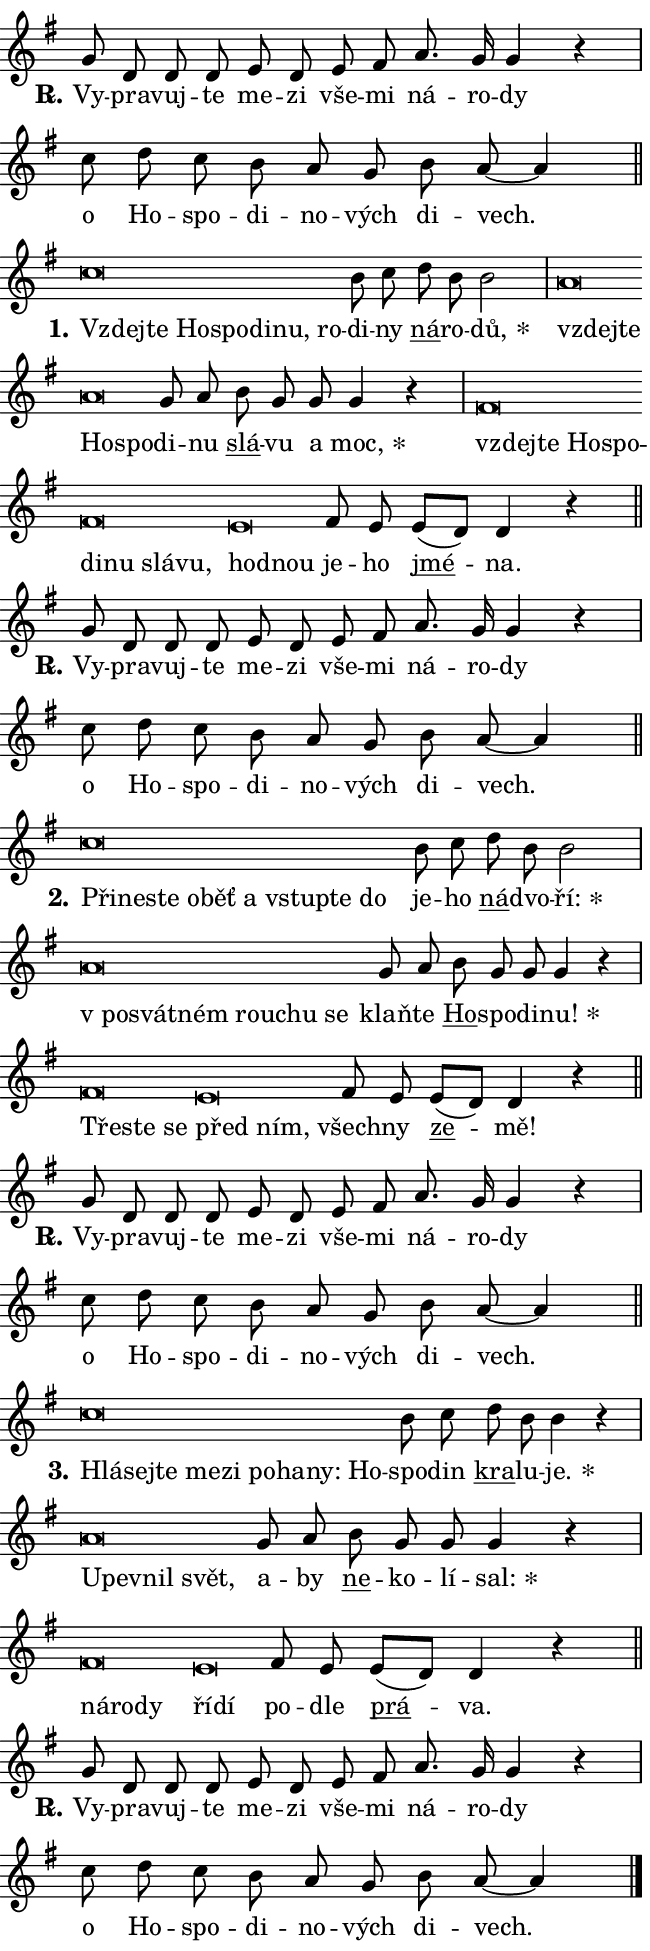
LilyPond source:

\version "2.24.0"
\header { tagline = "" }
\paper {
  indent = 0\cm
  top-margin = 0\cm
  right-margin = 0.13\cm % to fit lyric hyphens
  bottom-margin = 0\cm
  left-margin = 0\cm
  paper-width = 11\cm
  page-breaking = #ly:one-page-breaking
  system-system-spacing.basic-distance = #11
  score-system-spacing.basic-distance = #11
  ragged-last = ##f
}


%% Author: Thomas Morley
%% https://lists.gnu.org/archive/html/lilypond-user/2020-05/msg00002.html
#(define (line-position grob)
"Returns position of @var[grob} in current system:
   @code{'start}, if at first time-step
   @code{'end}, if at last time-step
   @code{'middle} otherwise
"
  (let* ((col (ly:item-get-column grob))
         (ln (ly:grob-object col 'left-neighbor))
         (rn (ly:grob-object col 'right-neighbor))
         (col-to-check-left (if (ly:grob? ln) ln col))
         (col-to-check-right (if (ly:grob? rn) rn col))
         (break-dir-left
           (and
             (ly:grob-property col-to-check-left 'non-musical #f)
             (ly:item-break-dir col-to-check-left)))
         (break-dir-right
           (and
             (ly:grob-property col-to-check-right 'non-musical #f)
             (ly:item-break-dir col-to-check-right))))
        (cond ((eqv? 1 break-dir-left) 'start)
              ((eqv? -1 break-dir-right) 'end)
              (else 'middle))))

#(define (tranparent-at-line-position vctor)
  (lambda (grob)
  "Relying on @code{line-position} select the relevant enry from @var{vctor}.
Used to determine transparency,"
    (case (line-position grob)
      ((end) (not (vector-ref vctor 0)))
      ((middle) (not (vector-ref vctor 1)))
      ((start) (not (vector-ref vctor 2))))))

noteHeadBreakVisibility =
#(define-music-function (break-visibility)(vector?)
"Makes @code{NoteHead}s transparent relying on @var{break-visibility}"
#{
  \override NoteHead.transparent =
    #(tranparent-at-line-position break-visibility)
#})

#(define delete-ledgers-for-transparent-note-heads
  (lambda (grob)
    "Reads whether a @code{NoteHead} is transparent.
If so this @code{NoteHead} is removed from @code{'note-heads} from
@var{grob}, which is supposed to be @code{LedgerLineSpanner}.
As a result ledgers are not printed for this @code{NoteHead}"
    (let* ((nhds-array (ly:grob-object grob 'note-heads))
           (nhds-list
             (if (ly:grob-array? nhds-array)
                 (ly:grob-array->list nhds-array)
                 '()))
           ;; Relies on the transparent-property being done before
           ;; Staff.LedgerLineSpanner.after-line-breaking is executed.
           ;; This is fragile ...
           (to-keep
             (remove
               (lambda (nhd)
                 (ly:grob-property nhd 'transparent #f))
               nhds-list)))
      ;; TODO find a better method to iterate over grob-arrays, similiar
      ;; to filter/remove etc for lists
      ;; For now rebuilt from scratch
      (set! (ly:grob-object grob 'note-heads)  '())
      (for-each
        (lambda (nhd)
          (ly:pointer-group-interface::add-grob grob 'note-heads nhd))
        to-keep))))

squashNotes = {
  \override NoteHead.X-extent = #'(-0.2 . 0.2)
  \override NoteHead.Y-extent = #'(-0.75 . 0)
  \override NoteHead.stencil =
    #(lambda (grob)
       (let ((pos (ly:grob-property grob 'staff-position)))
         (begin
           (if (< pos -7) (display "ERROR: Lower brevis then expected\n") (display ""))
           (if (<= pos -6) ly:text-interface::print ly:note-head::print))))
}
unSquashNotes = {
  \revert NoteHead.X-extent
  \revert NoteHead.Y-extent
  \revert NoteHead.stencil
}

hideNotes = \noteHeadBreakVisibility #begin-of-line-visible
unHideNotes = \noteHeadBreakVisibility #all-visible

% work-around for resetting accidentals
% https://lilypond.org/doc/v2.23/Documentation/notation/displaying-rhythms#unmetered-music
cadenzaMeasure = {
  \cadenzaOff
  \partial 1024 s1024
  \cadenzaOn
}

#(define-markup-command (accent layout props text) (markup?)
  "Underline accented syllable"
  (interpret-markup layout props
    #{\markup \override #'(offset . 4.3) \underline { #text }#}))

responsum = \markup \concat {
  "R" \hspace #-1.05 \path #0.1 #'((moveto 0 0.07) (lineto 0.9 0.8)) \hspace #0.05 "."
}

spaceSize = #0.6828661417322834 % exact space size for TeX Gyre Schola

\layout {
  \context {
    \Staff
    \remove "Time_signature_engraver"
    \override LedgerLineSpanner.after-line-breaking = #delete-ledgers-for-transparent-note-heads
  }
  \context {
    \Lyrics {
      \override LyricSpace.minimum-distance = \spaceSize
      \override LyricText.font-name = #"TeX Gyre Schola"
      \override LyricText.font-size = 1
      \override StanzaNumber.font-name = #"TeX Gyre Schola Bold"
      \override StanzaNumber.font-size = 1
    }
  }
  \context {
    \Score 
    \override NoteHead.text =
      #(lambda (grob) 
        (let ((pos (ly:grob-property grob 'staff-position)))
          #{\markup {
            \combine
              \halign #-0.55 \raise #(if (= pos -6) 0 0.5) \override #'(thickness . 2) \draw-line #'(3.2 . 0)
              \musicglyph "noteheads.sM1"
          }#}))
  }
}

% magnetic-lyrics.ily
%
%   written by
%     Jean Abou Samra <jean@abou-samra.fr>
%     Werner Lemberg <wl@gnu.org>
%
%   adapted by
%     Jiri Hon <jiri.hon@gmail.com>
%
% Version 2022-Apr-15

% https://www.mail-archive.com/lilypond-user@gnu.org/msg149350.html

#(define (Left_hyphen_pointer_engraver context)
   "Collect syllable-hyphen-syllable occurrences in lyrics and store
them in properties.  This engraver only looks to the left.  For
example, if the lyrics input is @code{foo -- bar}, it does the
following.

@itemize @bullet
@item
Set the @code{text} property of the @code{LyricHyphen} grob between
@q{foo} and @q{bar} to @code{foo}.

@item
Set the @code{left-hyphen} property of the @code{LyricText} grob with
text @q{foo} to the @code{LyricHyphen} grob between @q{foo} and
@q{bar}.
@end itemize

Use this auxiliary engraver in combination with the
@code{lyric-@/text::@/apply-@/magnetic-@/offset!} hook."
   (let ((hyphen #f)
         (text #f))
     (make-engraver
      (acknowledgers
       ((lyric-syllable-interface engraver grob source-engraver)
        (set! text grob)))
      (end-acknowledgers
       ((lyric-hyphen-interface engraver grob source-engraver)
        ;(when (not (grob::has-interface grob 'lyric-space-interface))
          (set! hyphen grob)));)
      ((stop-translation-timestep engraver)
       (when (and text hyphen)
         (ly:grob-set-object! text 'left-hyphen hyphen))
       (set! text #f)
       (set! hyphen #f)))))

#(define (lyric-text::apply-magnetic-offset! grob)
   "If the space between two syllables is less than the value in
property @code{LyricText@/.details@/.squash-threshold}, move the right
syllable to the left so that it gets concatenated with the left
syllable.

Use this function as a hook for
@code{LyricText@/.after-@/line-@/breaking} if the
@code{Left_@/hyphen_@/pointer_@/engraver} is active."
   (let ((hyphen (ly:grob-object grob 'left-hyphen #f)))
     (when hyphen
       (let ((left-text (ly:spanner-bound hyphen LEFT)))
         (when (grob::has-interface left-text 'lyric-syllable-interface)
           (let* ((common (ly:grob-common-refpoint grob left-text X))
                  (this-x-ext (ly:grob-extent grob common X))
                  (left-x-ext
                   (begin
                     ;; Trigger magnetism for left-text.
                     (ly:grob-property left-text 'after-line-breaking)
                     (ly:grob-extent left-text common X)))
                  ;; `delta` is the gap width between two syllables.
                  (delta (- (interval-start this-x-ext)
                            (interval-end left-x-ext)))
                  (details (ly:grob-property grob 'details))
                  (threshold (assoc-get 'squash-threshold details 0.2)))
             (when (< delta threshold)
               (let* (;; We have to manipulate the input text so that
                      ;; ligatures crossing syllable boundaries are not
                      ;; disabled.  For languages based on the Latin
                      ;; script this is essentially a beautification.
                      ;; However, for non-Western scripts it can be a
                      ;; necessity.
                      (lt (ly:grob-property left-text 'text))
                      (rt (ly:grob-property grob 'text))
                      (is-space (grob::has-interface hyphen 'lyric-space-interface))
                      (space (if is-space " " ""))
                      (extra-delta (if is-space spaceSize 0))
                      ;; Append new syllable.
                      (ltrt-space (if (and (string? lt) (string? rt))
                                (string-append lt space rt)
                                (make-concat-markup (list lt space rt))))
                      ;; Right-align `ltrt` to the right side.
                      (ltrt-space-markup (grob-interpret-markup
                               grob
                               (make-translate-markup
                                (cons (interval-length this-x-ext) 0)
                                (make-right-align-markup ltrt-space)))))
                 (begin
                   ;; Don't print `left-text`.
                   (ly:grob-set-property! left-text 'stencil #f)
                   ;; Set text and stencil (which holds all collected
                   ;; syllables so far) and shift it to the left.
                   (ly:grob-set-property! grob 'text ltrt-space)
                   (ly:grob-set-property! grob 'stencil ltrt-space-markup)
                   (ly:grob-translate-axis! grob (- (- delta extra-delta)) X))))))))))


#(define (lyric-hyphen::displace-bounds-first grob)
   ;; Make very sure this callback isn't triggered too early.
   (let ((left (ly:spanner-bound grob LEFT))
         (right (ly:spanner-bound grob RIGHT)))
     (ly:grob-property left 'after-line-breaking)
     (ly:grob-property right 'after-line-breaking)
     (ly:lyric-hyphen::print grob)))

squashThreshold = #0.4

\layout {
  \context {
    \Lyrics
    \consists #Left_hyphen_pointer_engraver
    \override LyricText.after-line-breaking =
      #lyric-text::apply-magnetic-offset!
    \override LyricHyphen.stencil = #lyric-hyphen::displace-bounds-first
    \override LyricText.details.squash-threshold = \squashThreshold
    \override LyricHyphen.minimum-distance = 0
    \override LyricHyphen.minimum-length = \squashThreshold
  }
}

squashText = \override LyricText.details.squash-threshold = 9999
unSquashText = \override LyricText.details.squash-threshold = \squashThreshold

leftText = \override LyricText.self-alignment-X = #LEFT
unLeftText = \revert LyricText.self-alignment-X

starOffset = #(lambda (grob) 
                (let ((x_offset (ly:self-alignment-interface::aligned-on-x-parent grob)))
                  (if (= x_offset 0) 0 (+ x_offset 1.2))))

star = #(define-music-function (syllable)(string?)
"Append star separator at the end of a syllable"
#{
  \once \override LyricText.X-offset = #starOffset
  \lyricmode { \markup {
    #syllable
    \override #'((font-name . "TeX Gyre Schola Bold")) \hspace #0.2 \lower #0.65 \larger "*"
  } }
#})

starAccent = #(define-music-function (syllable)(string?)
"Append star separator at the end of a syllable and make accent"
#{
  \once \override LyricText.X-offset = #starOffset
  \lyricmode { \markup {
    \accent #syllable
    \override #'((font-name . "TeX Gyre Schola Bold")) \hspace #0.2 \lower #0.65 \larger "*"
  } }
#})

breath = #(define-music-function (syllable)(string?)
"Append breathing indicator at the end of a syllable"
#{
  \lyricmode { \markup { #syllable "+" } }
#})

optionalBreath = #(define-music-function (syllable)(string?)
"Append optional breathing indicator at the end of a syllable"
#{
  \lyricmode { \markup { #syllable "(+)" } }
#})


\score {
    <<
        \new Voice = "melody" { \cadenzaOn \key g \major \relative { g'8 d d d e d e fis \bar "" a8. g16 g4 r \cadenzaMeasure \bar "|" c8 d c b \bar "" a g b a~ a4 \cadenzaMeasure \bar "||" \break } }
        \new Lyrics \lyricsto "melody" { \lyricmode { \set stanza = \responsum
Vy -- pra -- vuj -- te me -- zi vše -- mi ná -- ro -- dy o Ho -- spo -- di -- no -- vých di -- vech. } }
    >>
    \layout {}
}

\score {
    <<
        \new Voice = "melody" { \cadenzaOn \key g \major \relative { \squashNotes c''\breve*1/16 \hideNotes \breve*1/16 \bar "" \breve*1/16 \bar "" \breve*1/16 \bar "" \breve*1/16 \bar "" \breve*1/16 \breve*1/16 \bar "" \unHideNotes \unSquashNotes b8 c \bar "" d b b2 \cadenzaMeasure \bar "|" \squashNotes a\breve*1/16 \hideNotes \breve*1/16 \bar "" \breve*1/16 \breve*1/16 \bar "" \unHideNotes \unSquashNotes g8 a \bar "" b g g g4 r \cadenzaMeasure \bar "|" \squashNotes fis\breve*1/16 \hideNotes \breve*1/16 \bar "" \breve*1/16 \bar "" \breve*1/16 \bar "" \breve*1/16 \bar "" \breve*1/16 \bar "" \breve*1/16 \breve*1/16 \bar "" \unHideNotes \unSquashNotes \squashNotes e\breve*1/16 \hideNotes \breve*1/16 \bar "" \unHideNotes \unSquashNotes fis8 e \bar "" e[( d)] d4 r \cadenzaMeasure \bar "||" \break } }
        \new Lyrics \lyricsto "melody" { \lyricmode { \set stanza = "1."
\leftText Vzdej -- \squashText te Ho -- spo -- di -- nu, ro -- \unLeftText \unSquashText di -- ny \markup \accent ná -- ro -- \star dů, \leftText vzdej -- \squashText te Ho -- spo -- \unLeftText \unSquashText di -- nu \markup \accent slá -- vu a \star moc, \leftText vzdej -- \squashText te Ho -- spo -- di -- nu slá -- vu, \unSquashText hod -- \squashText nou \unLeftText \unSquashText je -- ho \markup \accent jmé -- na. } }
    >>
    \layout {}
}

\score {
    <<
        \new Voice = "melody" { \cadenzaOn \key g \major \relative { g'8 d d d e d e fis \bar "" a8. g16 g4 r \cadenzaMeasure \bar "|" c8 d c b \bar "" a g b a~ a4 \cadenzaMeasure \bar "||" \break } }
        \new Lyrics \lyricsto "melody" { \lyricmode { \set stanza = \responsum
Vy -- pra -- vuj -- te me -- zi vše -- mi ná -- ro -- dy o Ho -- spo -- di -- no -- vých di -- vech. } }
    >>
    \layout {}
}

\score {
    <<
        \new Voice = "melody" { \cadenzaOn \key g \major \relative { \squashNotes c''\breve*1/16 \hideNotes \breve*1/16 \bar "" \breve*1/16 \bar "" \breve*1/16 \bar "" \breve*1/16 \bar "" \breve*1/16 \bar "" \breve*1/16 \bar "" \breve*1/16 \breve*1/16 \bar "" \unHideNotes \unSquashNotes b8 c \bar "" d b b2 \cadenzaMeasure \bar "|" \squashNotes a\breve*1/16 \hideNotes \breve*1/16 \bar "" \breve*1/16 \bar "" \breve*1/16 \bar "" \breve*1/16 \breve*1/16 \bar "" \unHideNotes \unSquashNotes g8 a \bar "" b g g g4 r \cadenzaMeasure \bar "|" \squashNotes fis\breve*1/16 \hideNotes \breve*1/16 \breve*1/16 \bar "" \unHideNotes \unSquashNotes \squashNotes e\breve*1/16 \hideNotes \breve*1/16 \bar "" \unHideNotes \unSquashNotes fis8 e \bar "" e[( d)] d4 r \cadenzaMeasure \bar "||" \break } }
        \new Lyrics \lyricsto "melody" { \lyricmode { \set stanza = "2."
\leftText Při -- \squashText ne -- ste o -- běť a vstup -- te do \unLeftText \unSquashText je -- ho \markup \accent ná -- dvo -- \star ří: \leftText "v po" -- \squashText svát -- ném rou -- chu se \unLeftText \unSquashText klaň -- te \markup \accent Ho -- spo -- di -- \star nu! \leftText Tře -- \squashText ste se \unSquashText před \squashText ním, \unLeftText \unSquashText všech -- ny \markup \accent ze -- mě! } }
    >>
    \layout {}
}

\score {
    <<
        \new Voice = "melody" { \cadenzaOn \key g \major \relative { g'8 d d d e d e fis \bar "" a8. g16 g4 r \cadenzaMeasure \bar "|" c8 d c b \bar "" a g b a~ a4 \cadenzaMeasure \bar "||" \break } }
        \new Lyrics \lyricsto "melody" { \lyricmode { \set stanza = \responsum
Vy -- pra -- vuj -- te me -- zi vše -- mi ná -- ro -- dy o Ho -- spo -- di -- no -- vých di -- vech. } }
    >>
    \layout {}
}

\score {
    <<
        \new Voice = "melody" { \cadenzaOn \key g \major \relative { \squashNotes c''\breve*1/16 \hideNotes \breve*1/16 \bar "" \breve*1/16 \bar "" \breve*1/16 \bar "" \breve*1/16 \bar "" \breve*1/16 \bar "" \breve*1/16 \bar "" \breve*1/16 \breve*1/16 \bar "" \unHideNotes \unSquashNotes b8 c \bar "" d b b4 r \cadenzaMeasure \bar "|" \squashNotes a\breve*1/16 \hideNotes \breve*1/16 \bar "" \breve*1/16 \breve*1/16 \bar "" \unHideNotes \unSquashNotes g8 a \bar "" b g g g4 r \cadenzaMeasure \bar "|" \squashNotes fis\breve*1/16 \hideNotes \breve*1/16 \breve*1/16 \bar "" \unHideNotes \unSquashNotes \squashNotes e\breve*1/16 \hideNotes \breve*1/16 \bar "" \unHideNotes \unSquashNotes fis8 e \bar "" e[( d)] d4 r \cadenzaMeasure \bar "||" \break } }
        \new Lyrics \lyricsto "melody" { \lyricmode { \set stanza = "3."
\leftText Hlá -- \squashText sej -- te me -- zi po -- ha -- ny: Ho -- \unLeftText \unSquashText spo -- din \markup \accent kra -- lu -- \star je. \leftText U -- \squashText pev -- nil svět, \unLeftText \unSquashText a -- by \markup \accent ne -- ko -- lí -- \star sal: \leftText ná -- \squashText ro -- dy \unSquashText ří -- \squashText dí \unLeftText \unSquashText po -- dle \markup \accent prá -- va. } }
    >>
    \layout {}
}

\score {
    <<
        \new Voice = "melody" { \cadenzaOn \key g \major \relative { g'8 d d d e d e fis \bar "" a8. g16 g4 r \cadenzaMeasure \bar "|" c8 d c b \bar "" a g b a~ a4 \cadenzaMeasure \bar "||" \break } \bar "|." }
        \new Lyrics \lyricsto "melody" { \lyricmode { \set stanza = \responsum
Vy -- pra -- vuj -- te me -- zi vše -- mi ná -- ro -- dy o Ho -- spo -- di -- no -- vých di -- vech. } }
    >>
    \layout {}
}
